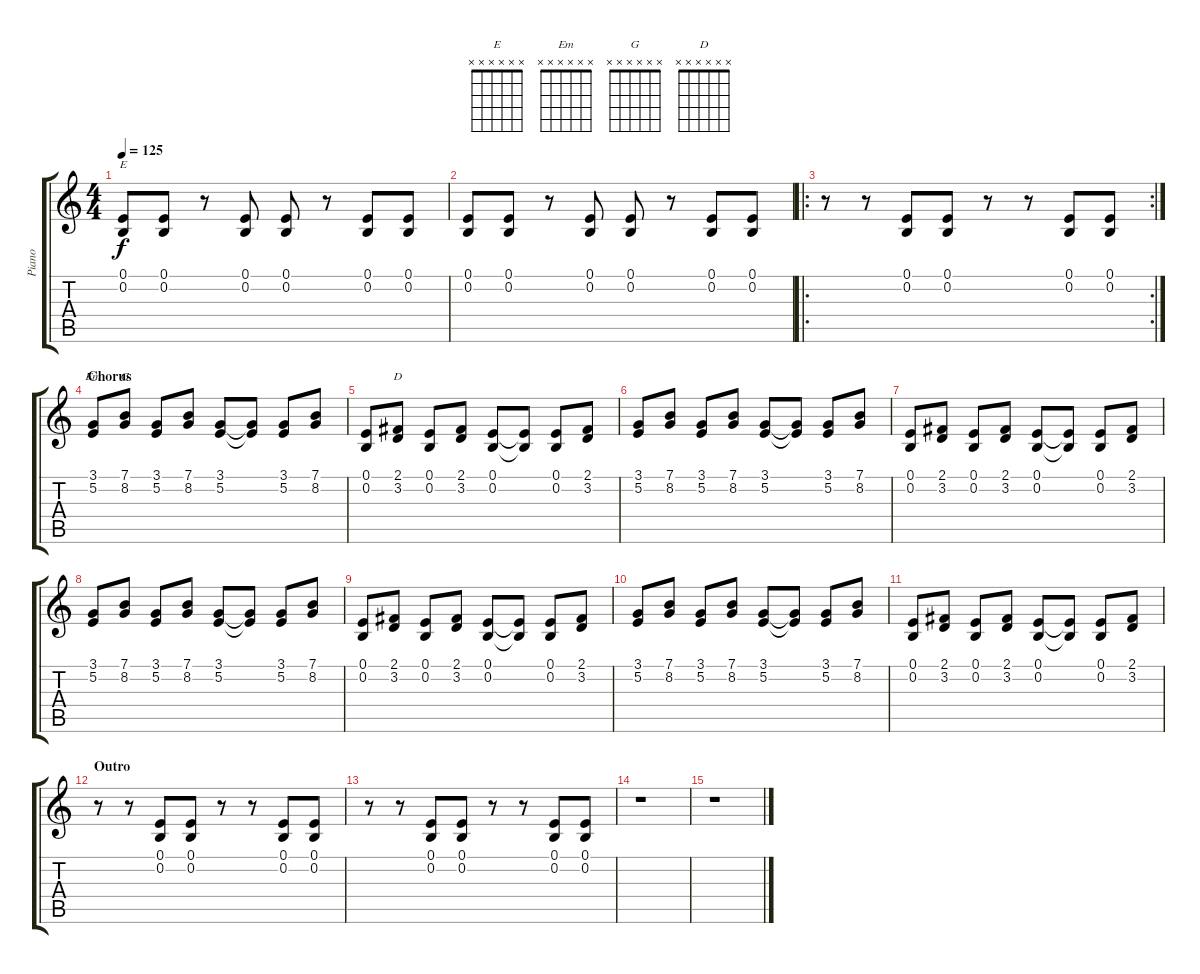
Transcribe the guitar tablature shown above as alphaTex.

\track ("Piano" "Piano") {instrument brightacousticpiano}
\staff {score tabs}
\tuning (E4 B3 G3 D3 A2 E2) {hide}
\chord ("E" x x x x x x)
\chord ("Em" x x x x x x)
\chord ("G" x x x x x x)
\chord ("D" x x x x x x)
\ts (4 4)
\tempo 125
\clef g2
\ks c
(0.1 0.2).8{ch "E" dy f} (0.1 0.2).8 r.8 (0.1 0.2).8 (0.1 0.2).8 r.8 (0.1 0.2).8 (0.1 0.2).8 |
(0.1 0.2).8 (0.1 0.2).8 r.8 (0.1 0.2).8 (0.1 0.2).8 r.8 (0.1 0.2).8 (0.1 0.2).8 |
\ro
\rc 2
r.8 r.8 (0.1 0.2).8 (0.1 0.2).8 r.8 r.8 (0.1 0.2).8 (0.1 0.2).8 |
\section ("" "Chorus")
(3.1 5.2).8{ch "Em"} (7.1 8.2).8{ch "G"} (3.1 5.2).8 (7.1 8.2).8 (3.1 5.2).8 (3.1{t} 5.2{t}).8 (3.1 5.2).8 (7.1 8.2).8 |
(0.1 0.2).8 (2.1 3.2).8{ch "D"} (0.1 0.2).8 (2.1 3.2).8 (0.1 0.2).8 (0.1{t} 0.2{t}).8 (0.1 0.2).8 (2.1 3.2).8 |
(3.1 5.2).8 (7.1 8.2).8 (3.1 5.2).8 (7.1 8.2).8 (3.1 5.2).8 (3.1{t} 5.2{t}).8 (3.1 5.2).8 (7.1 8.2).8 |
(0.1 0.2).8 (2.1 3.2).8 (0.1 0.2).8 (2.1 3.2).8 (0.1 0.2).8 (0.1{t} 0.2{t}).8 (0.1 0.2).8 (2.1 3.2).8 |
(3.1 5.2).8 (7.1 8.2).8 (3.1 5.2).8 (7.1 8.2).8 (3.1 5.2).8 (3.1{t} 5.2{t}).8 (3.1 5.2).8 (7.1 8.2).8 |
(0.1 0.2).8 (2.1 3.2).8 (0.1 0.2).8 (2.1 3.2).8 (0.1 0.2).8 (0.1{t} 0.2{t}).8 (0.1 0.2).8 (2.1 3.2).8 |
(3.1 5.2).8 (7.1 8.2).8 (3.1 5.2).8 (7.1 8.2).8 (3.1 5.2).8 (3.1{t} 5.2{t}).8 (3.1 5.2).8 (7.1 8.2).8 |
(0.1 0.2).8 (2.1 3.2).8 (0.1 0.2).8 (2.1 3.2).8 (0.1 0.2).8 (0.1{t} 0.2{t}).8 (0.1 0.2).8 (2.1 3.2).8 |
\section ("" "Outro")
r.8 r.8 (0.1 0.2).8 (0.1 0.2).8 r.8 r.8 (0.1 0.2).8 (0.1 0.2).8 |
r.8 r.8 (0.1 0.2).8 (0.1 0.2).8 r.8 r.8 (0.1 0.2).8 (0.1 0.2).8 |
r.1 |
r.1
